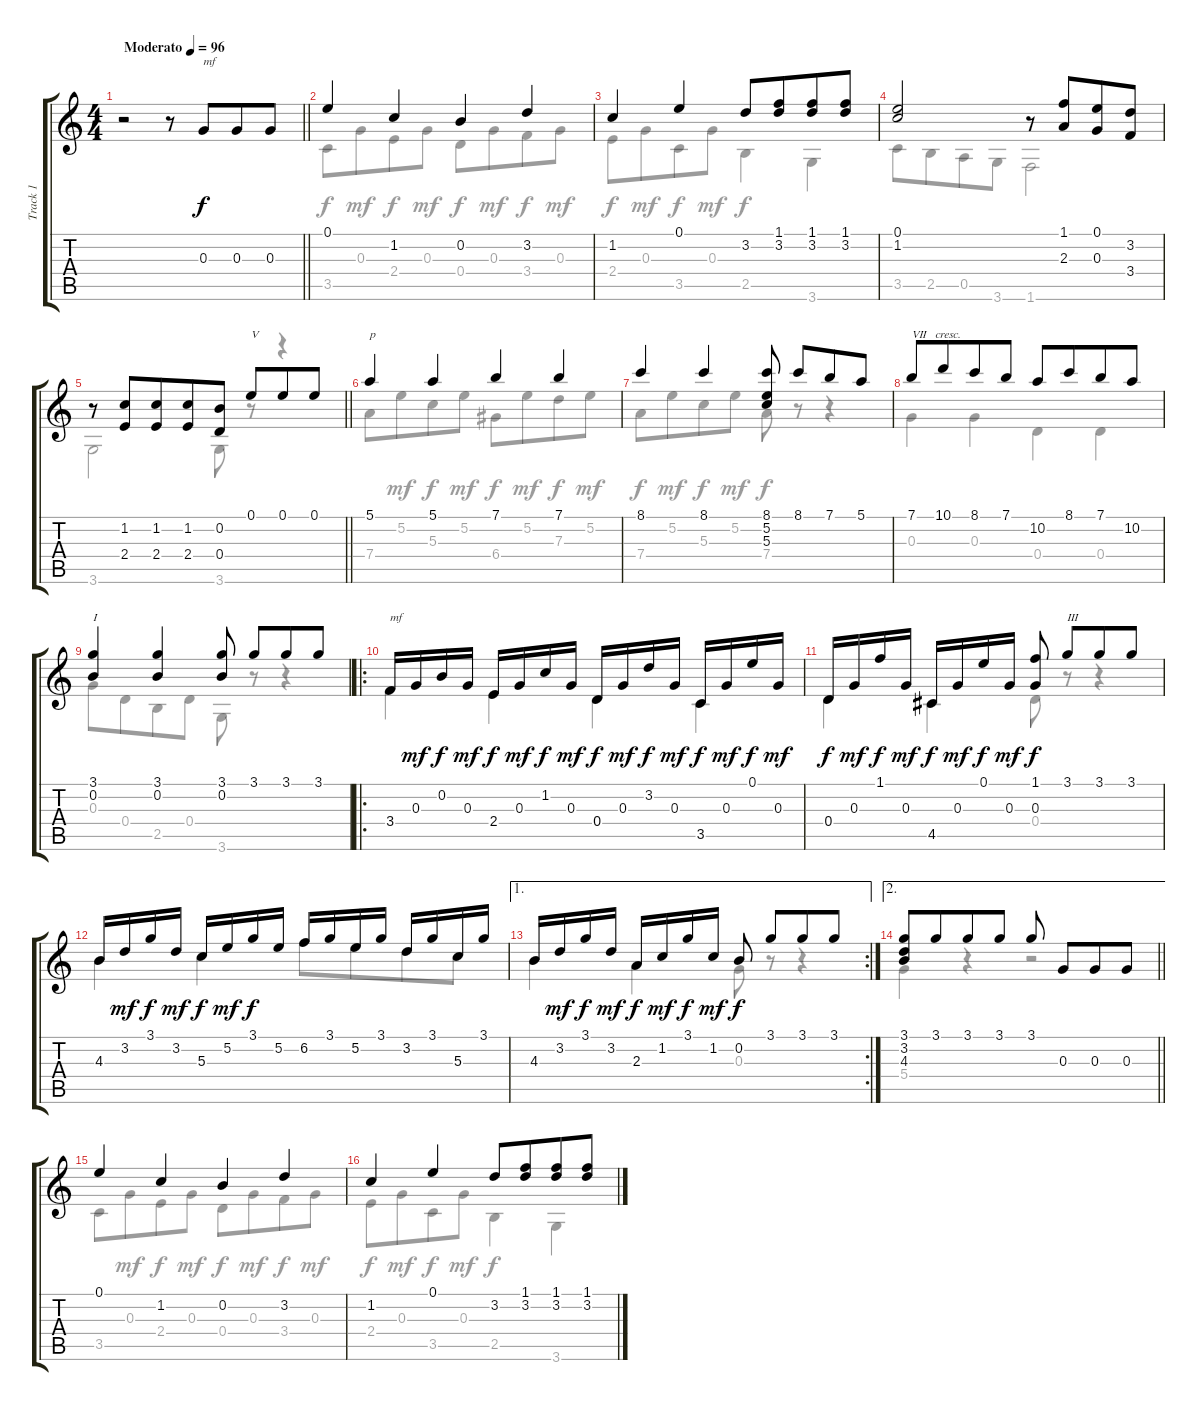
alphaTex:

\track ("Track 1" "Track 1") {instrument acousticguitarsteel}
\staff {score tabs}
\tuning (E4 B3 G3 D3 A2 E2) {hide}
\voice
\ts (4 4)
\tempo (96 "Moderato")
\clef g2
\barLineRight lightlight
\ks c
r.2{dy f instrument acousticguitarsteel} r.8 0.3.8{txt "mf" beam merge} 0.3.8 0.3.8 |
0.1.4 1.2.4 0.2.4 3.2.4 |
1.2.4 0.1.4 3.2.8 (1.1 3.2).8{beam merge} (1.1 3.2).8 (1.1 3.2).8 |
(0.1 1.2).2 r.8 (1.1 2.3).8{beam merge} (0.1 0.3).8 (3.2 3.4).8 |
\barLineRight lightlight
r.8 (1.2 2.4).8{beam merge} (1.2 2.4).8 (1.2 2.4).8{beam merge} (0.2 0.4).8{beam split} 0.1.8{txt "V" beam merge} 0.1.8 0.1.8 |
5.1.4{txt "p" volume 8} 5.1.4 7.1.4 7.1.4 |
8.1.4 8.1.4 (8.1 5.2 5.3).8{beam split} 8.1.8{beam merge} 7.1.8 5.1.8 |
7.1.8{txt "VII   cresc." volume 12} 10.1.8{beam merge} 8.1.8 7.1.8 10.2.8{beam merge} 8.1.8{beam merge} 7.1.8 10.2.8 |
(3.1 0.2).4{txt "I"} (3.1 0.2).4 (3.1 0.2).8{beam split} 3.1.8{beam merge} 3.1.8 3.1.8 |
\ro
3.4.16{txt "mf"} 0.3.16{dy mf} 0.2.16{dy f} 0.3.16{dy mf} 2.4.16{dy f} 0.3.16{dy mf} 1.2.16{dy f} 0.3.16{dy mf} 0.4.16{dy f} 0.3.16{dy mf} 3.2.16{dy f} 0.3.16{dy mf} 3.5.16{dy f} 0.3.16{dy mf} 0.1.16{dy f} 0.3.16{dy mf} |
0.4.16{dy f} 0.3.16{dy mf} 1.1.16{dy f} 0.3.16{dy mf} 4.5.16{dy f} 0.3.16{dy mf} 0.1.16{dy f} 0.3.16{dy mf} (1.1 0.3).8{dy f beam split} 3.1.8{txt "III" beam merge} 3.1.8 3.1.8 |
4.3.16 3.2.16{dy mf} 3.1.16{dy f} 3.2.16{dy mf} 5.3.16{dy f} 5.2.16{dy mf} 3.1.16{dy f} 5.2.16 6.2.16 3.1.16 5.2.16 3.1.16 3.2.16 3.1.16 5.3.16 3.1.16 |
\ae 1
\rc 2
4.3.16 3.2.16{dy mf} 3.1.16{dy f} 3.2.16{dy mf} 2.3.16{dy f} 1.2.16{dy mf} 3.1.16{dy f} 1.2.16{dy mf} 0.2.8{dy f beam split} 3.1.8{beam merge} 3.1.8 3.1.8 |
\ae 2
\barLineRight lightlight
(3.1 3.2 4.3).8 3.1.8{beam merge} 3.1.8 3.1.8 3.1.8{beam split} 0.3.8{beam merge} 0.3.8 0.3.8 |
0.1.4 1.2.4 0.2.4 3.2.4 |
1.2.4 0.1.4 3.2.8 (1.1 3.2).8{beam merge} (1.1 3.2).8 (1.1 3.2).8
\voice
\clef g2
\ottava regular
\simile none
\barLineRight lightlight
\ks c
|
3.5.8 0.3.8{dy mf beam merge} 2.4.8{dy f} 0.3.8{dy mf} 0.4.8{dy f} 0.3.8{dy mf beam merge} 3.4.8{dy f} 0.3.8{dy mf} |
2.4.8{dy f} 0.3.8{dy mf beam merge} 3.5.8{dy f} 0.3.8{dy mf} 2.5.4{dy f} 3.6.4 |
3.5.8 2.5.8{beam merge} 0.5.8 3.6.8 1.6.2 |
\barLineRight lightlight
3.6.2 3.6.8 r.8 r.4 |
7.4.8 5.2.8{dy mf beam merge} 5.3.8{dy f} 5.2.8{dy mf} 6.4.8{dy f} 5.2.8{dy mf beam merge} 7.3.8{dy f} 5.2.8{dy mf} |
7.4.8{dy f} 5.2.8{dy mf beam merge} 5.3.8{dy f} 5.2.8{dy mf} 7.4.8{dy f} r.8 r.4 |
0.3.4 0.3.4 0.4.4 0.4.4 |
0.3.8 0.4.8{beam merge} 2.5.8 0.4.8 3.6.8 r.8 r.4 |
3.4.4 2.4.4 0.4.4 3.5.4 |
0.4.4 4.5.4 0.4.8 r.8 r.4 |
4.3.4 5.3.4 6.2.8 5.2.8{beam merge} 3.2.8 5.3.8 |
4.3.4 2.3.4 0.3.8 r.8 r.4 |
\barLineRight lightlight
5.4.4 r.4 r.2 |
3.5.8 0.3.8{dy mf beam merge} 2.4.8{dy f} 0.3.8{dy mf} 0.4.8{dy f} 0.3.8{dy mf beam merge} 3.4.8{dy f} 0.3.8{dy mf} |
2.4.8{dy f} 0.3.8{dy mf beam merge} 3.5.8{dy f} 0.3.8{dy mf} 2.5.4{dy f} 3.6.4
